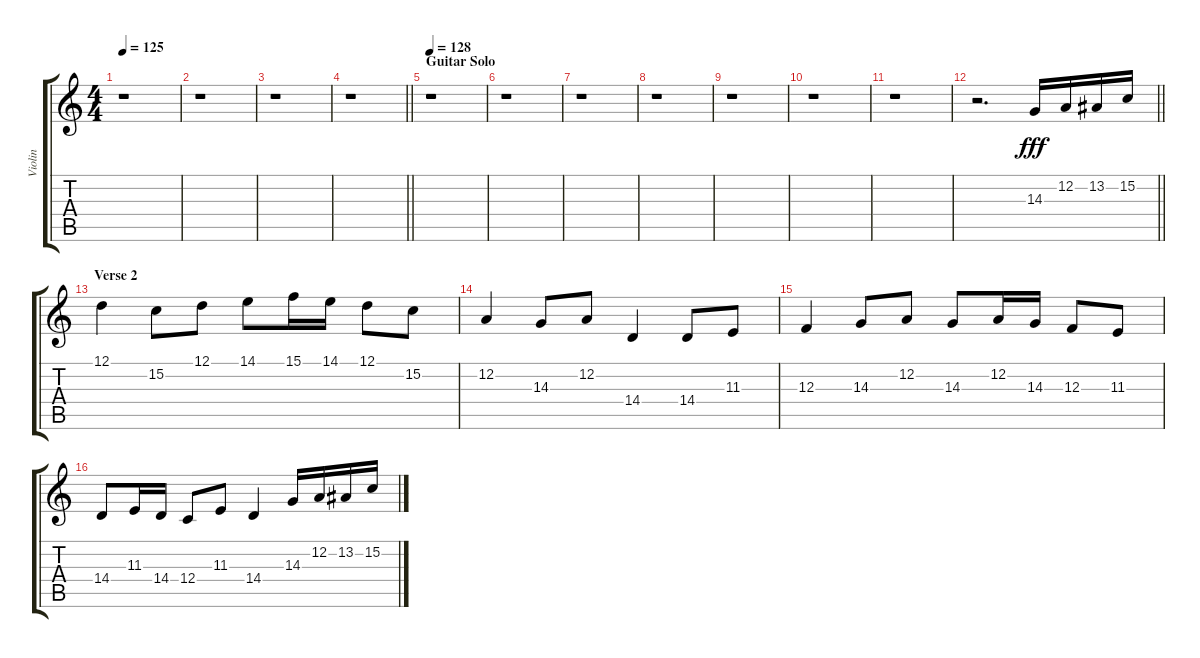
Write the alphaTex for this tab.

\track ("Violin" "Violin") {instrument violin}
\staff {score tabs}
\tuning (D4 A3 F3 C3 G2 D2) {hide}
\ts (4 4)
\tempo 125
\clef g2
\ks c
r.1{dy fff} |
r.1 |
r.1 |
\barLineRight lightlight
r.1 |
\section ("" "Guitar Solo")
\tempo 128
r.1 |
r.1 |
r.1 |
r.1 |
r.1 |
r.1 |
r.1 |
\barLineRight lightlight
r.2{d volume 7} 14.3.16 12.2.16 13.2.16 15.2.16 |
\section ("" "Verse 2")
12.1.4 15.2.8 12.1.8 14.1.8 15.1.16 14.1.16 12.1.8 15.2.8 |
12.2.4 14.3.8 12.2.8 14.4.4 14.4.8 11.3.8 |
12.3.4 14.3.8 12.2.8 14.3.8 12.2.16 14.3.16 12.3.8 11.3.8 |
14.4.8 11.3.16 14.4.16 12.4.8 11.3.8 14.4.4 14.3.16 12.2.16 13.2.16 15.2.16
